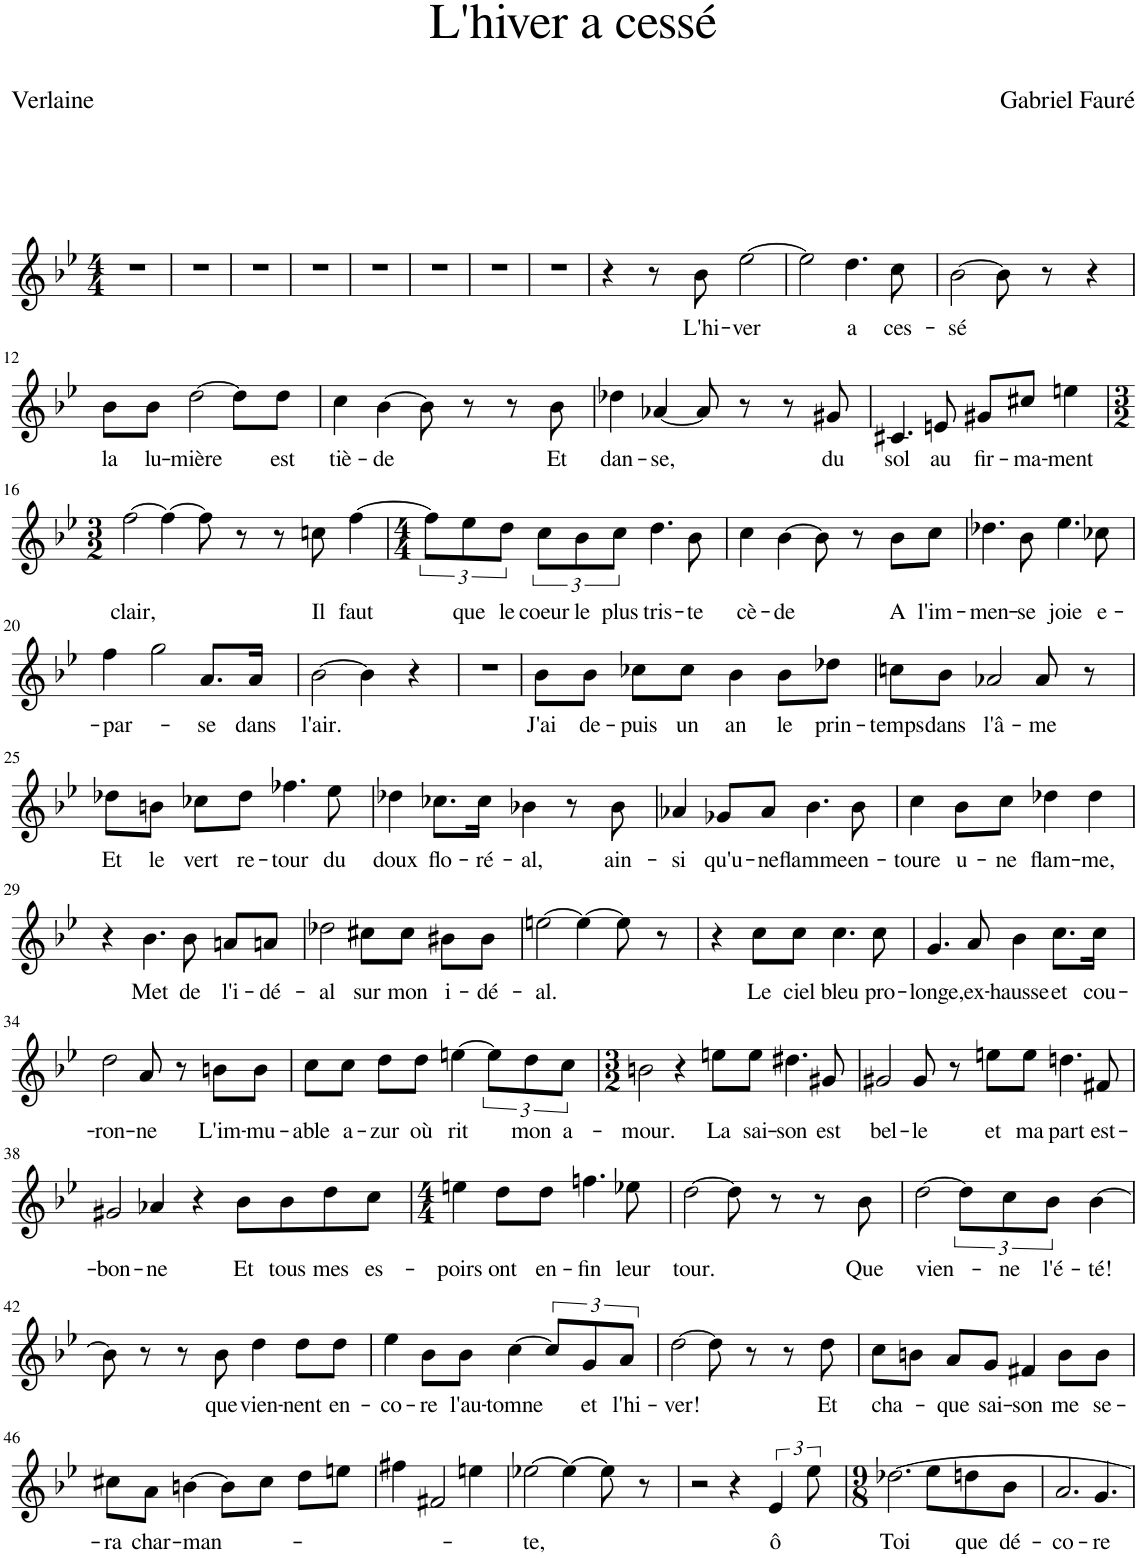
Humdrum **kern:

**kern	**text
*part1	*part1
*staff1	*staff1
*I"Piano	*
*I'Pno	*
*clefG2	*
*k[b-e-]	*
*M4/4	*
=1	=1
1r	.
=2	=2
1r	.
=3	=3
1r	.
=4	=4
1r	.
=5	=5
1r	.
=6	=6
1r	.
=7	=7
1r	.
=8	=8
1r	.
=9	=9
4r	.
8r	.
!	!LO:LY:b
8b-\	L'hi-
!	!LO:LY:b
[2ee-\	-ver
=10	=10
2ee-\]	.
!	!LO:LY:b
4.dd\	a
!	!LO:LY:b
8cc\	ces-
=11	=11
!	!LO:LY:b
[2b-\	-sé
8b-\]	.
8r	.
4r	.
!!LO:LB:g=z
=12	=12
!	!LO:LY:b
8b-\L	la
!	!LO:LY:b
8b-\J	lu-
!	!LO:LY:b
[2dd\	-mière
8dd\L]	.
!	!LO:LY:b
8dd\J	est
=13	=13
!	!LO:LY:b
4cc\	tiè-
!	!LO:LY:b
[4b-\	-de
8b-\]	.
8r	.
8r	.
!	!LO:LY:b
8b-\	Et
=14	=14
!	!LO:LY:b
4dd-X\	dan-
!	!LO:LY:b
[4a-X/	-se,
8a-/]	.
8r	.
8r	.
!	!LO:LY:b
8g#X/	du
=15	=15
!	!LO:LY:b
4.c#X/	sol
!	!LO:LY:b
8en/	au
!	!LO:LY:b
8g#X/L	fir-
!	!LO:LY:b
8cc#X/J	-ma-
!	!LO:LY:b
4een\	-ment
!!LO:LB:g=z
=16	=16
*M3/2	*
!	!LO:LY:b
[2ff\	clair,
4ff\_	.
8ff\]	.
8r	.
8r	.
!	!LO:LY:b
8ccn\	Il
!	!LO:LY:b
[4ff\	faut
=17	=17
*M4/4	*
12ff\L]	.
!	!LO:LY:b
12ee-\	que
!	!LO:LY:b
12dd\J	le
!	!LO:LY:b
12cc\L	coeur
!	!LO:LY:b
12b-\	le
!	!LO:LY:b
12cc\J	plus
!	!LO:LY:b
4.dd\	tris-
!	!LO:LY:b
8b-\	-te
=18	=18
!	!LO:LY:b
4cc\	cè-
!	!LO:LY:b
[4b-\	-de
8b-\]	.
8r	.
!	!LO:LY:b
8b-\L	A
!	!LO:LY:b
8cc\J	l'im-
=19	=19
!	!LO:LY:b
4.dd-X\	-men-
!	!LO:LY:b
8b-\	-se
!	!LO:LY:b
4.ee-\	joie
!	!LO:LY:b
8cc-X\	e-
!!LO:LB:g=z
=20	=20
!	!LO:LY:b
4ff\	-par-
2gg\	.
!	!LO:LY:b
8.a/L	-se
!	!LO:LY:b
16a/Jk	dans
=21	=21
!	!LO:LY:b
[2b-\	l'air.
4b-\]	.
4r	.
=22	=22
1r	.
=23	=23
!	!LO:LY:b
8b-\L	J'ai
!	!LO:LY:b
8b-\J	de-
!	!LO:LY:b
8cc-X\L	-puis
!	!LO:LY:b
8cc-\J	un
!	!LO:LY:b
4b-\	an
!	!LO:LY:b
8b-\L	le
!	!LO:LY:b
8dd-X\J	prin-
=24	=24
!	!LO:LY:b
8ccn\L	-temps
!	!LO:LY:b
8b-\J	dans
!	!LO:LY:b
2a-X/	l'â-
!	!LO:LY:b
8a-/	-me
8r	.
!!LO:LB:g=z
=25	=25
!	!LO:LY:b
8dd-X\L	Et
!	!LO:LY:b
8bn\J	le
!	!LO:LY:b
8cc-X\L	vert
!	!LO:LY:b
8dd-\J	re-
!	!LO:LY:b
4.ff-X\	-tour
!	!LO:LY:b
8ee-\	du
=26	=26
!	!LO:LY:b
4dd-X\	doux
!	!LO:LY:b
8.cc-X\L	flo-
!	!LO:LY:b
16cc-\Jk	-ré-
!	!LO:LY:b
4b-X\	-al,
8r	.
!	!LO:LY:b
8b-\	ain-
=27	=27
!	!LO:LY:b
4a-X/	-si
!	!LO:LY:b
8g-X/L	qu'u-
!	!LO:LY:b
8a-/J	-ne
!	!LO:LY:b
4.b-\	flamme
!	!LO:LY:b
8b-\	en-
=28	=28
!	!LO:LY:b
4cc\	-toure
!	!LO:LY:b
8b-\L	u-
!	!LO:LY:b
8cc\J	-ne
!	!LO:LY:b
4dd-X\	flam-
!	!LO:LY:b
4dd-\	-me,
!!LO:LB:g=z
=29	=29
4r	.
!	!LO:LY:b
4.b-\	Met
!	!LO:LY:b
8b-\	de
!	!LO:LY:b
8an/L	l'i-
!	!LO:LY:b
8an/J	-dé-
=30	=30
!	!LO:LY:b
2dd-X\	-al
!	!LO:LY:b
8cc#X\L	sur
!	!LO:LY:b
8cc#\J	mon
!	!LO:LY:b
8b#X\L	i-
!	!LO:LY:b
8b#\J	-dé-
=31	=31
!	!LO:LY:b
[2een\	-al.
4ee\_	.
8ee\]	.
8r	.
=32	=32
4r	.
!	!LO:LY:b
8cc\L	Le
!	!LO:LY:b
8cc\J	ciel
!	!LO:LY:b
4.cc\	bleu
!	!LO:LY:b
8cc\	pro-
=33	=33
!	!LO:LY:b
4.g/	-longe,
!	!LO:LY:b
8a/	ex-
!	!LO:LY:b
4b-\	-hausse
!	!LO:LY:b
8.cc\L	et
!	!LO:LY:b
16cc\Jk	cou-
!!LO:LB:g=z
=34	=34
!	!LO:LY:b
2dd\	ron-
!	!LO:LY:b
8a/	-ne
8r	.
!	!LO:LY:b
8bn\L	L'im-
!	!LO:LY:b
8b\J	-mu-
=35	=35
!	!LO:LY:b
8cc\L	-able
!	!LO:LY:b
8cc\J	a-
!	!LO:LY:b
8dd\L	-zur
!	!LO:LY:b
8dd\J	où
!	!LO:LY:b
[4een\	rit
12ee\L]	.
!	!LO:LY:b
12dd\	mon
!	!LO:LY:b
12cc\J	a-
=36	=36
*M3/2	*
!	!LO:LY:b
2bn\	-mour.
4r	.
!	!LO:LY:b
8een\L	La
!	!LO:LY:b
8ee\J	sai-
!	!LO:LY:b
4.dd#X\	-son
!	!LO:LY:b
8g#X/	est
=37	=37
!	!LO:LY:b
2g#X/	bel-
!	!LO:LY:b
8g#/	-le
8r	.
!	!LO:LY:b
8een\L	et
!	!LO:LY:b
8ee\J	ma
!	!LO:LY:b
4.ddn\	part
!	!LO:LY:b
8f#X/	est-
!!LO:LB:g=z
=38	=38
!	!LO:LY:b
2g#X/	bon-
!	!LO:LY:b
4a-X/	-ne
4r	.
!	!LO:LY:b
8b-\L	Et
!	!LO:LY:b
8b-\	tous
!	!LO:LY:b
8dd\	mes
!	!LO:LY:b
8cc\J	es-
=39	=39
*M4/4	*
!	!LO:LY:b
4een\	-poirs
!	!LO:LY:b
8dd\L	ont
!	!LO:LY:b
8dd\J	en-
!	!LO:LY:b
4.ffn\	-fin
!	!LO:LY:b
8ee-X\	leur
=40	=40
!	!LO:LY:b
[2dd\	tour.
8dd\]	.
8r	.
8r	.
!	!LO:LY:b
8b-\	Que
=41	=41
!	!LO:LY:b
[2dd\	vien-
12dd\L]	.
!	!LO:LY:b
12cc\	-ne
!	!LO:LY:b
12b-\J	l'é-
!	!LO:LY:b
[4b-\	-té!
!!LO:LB:g=z
=42	=42
8b-\]	.
8r	.
8r	.
!	!LO:LY:b
8b-\	que
!	!LO:LY:b
4dd\	vien-
!	!LO:LY:b
8dd\L	-nent
!	!LO:LY:b
8dd\J	en-
=43	=43
!	!LO:LY:b
4ee-\	-co-
!	!LO:LY:b
8b-\L	-re
!	!LO:LY:b
8b-\J	l'au-
!	!LO:LY:b
[4cc\	-tomne
12cc/L]	.
!	!LO:LY:b
12g/	et
!	!LO:LY:b
12a/J	l'hi-
=44	=44
!	!LO:LY:b
[2dd\	-ver!
8dd\]	.
8r	.
8r	.
!	!LO:LY:b
8dd\	Et
=45	=45
!	!LO:LY:b
8cc\L	cha-
8bn\J	.
!	!LO:LY:b
8a/L	-que
!	!LO:LY:b
8g/J	sai-
!	!LO:LY:b
4f#X/	-son
!	!LO:LY:b
8b\L	me
!	!LO:LY:b
8b\J	se-
!!LO:LB:g=z
=46	=46
!	!LO:LY:b
8cc#X\L	-ra
!	!LO:LY:b
8a\J	char-
!	!LO:LY:b
[4bn\	-man-
8b\L]	.
8cc#\J	.
8dd\L	.
8een\J	.
=47	=47
4ff#X\	.
2f#X/	.
4een\	.
=48	=48
!	!LO:LY:b
[2ee-X\	-te,
4ee-\_	.
8ee-\]	.
8r	.
=49	=49
2r	.
4r	.
!	!LO:LY:b
6e-/	ô
12ee-\	.
=50	=50
*M9/8	*
!	!LO:LY:b
[2.dd-X\	Toi
8ee-\L	.
!	!LO:LY:b
8ddn\	que
!	!LO:LY:b
8b-\J	dé-
=51	=51
!	!LO:LY:b
2.a/	-co-
!	!LO:LY:b
4.g/	-re
=	=
*-	*-
